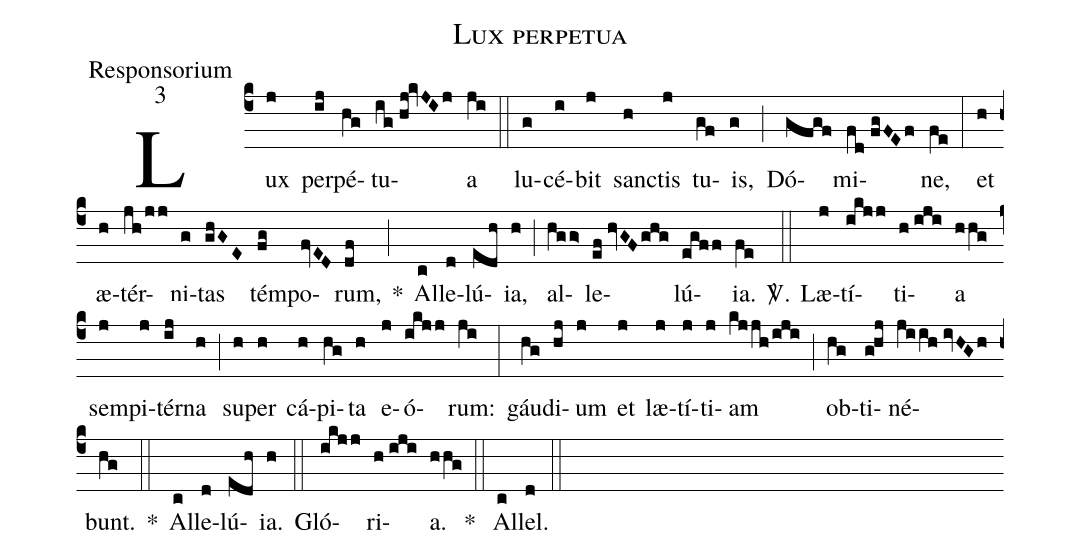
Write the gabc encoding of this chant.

name:Lux perpetua;
office-part:Responsorium;
mode:3;
%%
(c4) Lux(j) per(ij)pé(hg)tu(ig//hj!kvJIj)a(ji) (::) lu(g)cé(i)bit(j) san(h)ctis(j) tu(gf)is,(g) (;) Dó(gfgf)mi(fd//fgFEf)ne,(fe) (:) et(h) æ(h)tér(jh/jj)ni(g)tas(ghGE) tém(fg)po(fvED)rum,(df) *(;) Al(c)le(d)lú(edh)ia,(h) (;) al(hgg>)le(ef//hvGFghg)lú(egff)ia.(fe) <sp>V/</sp>.(::) Læ(j)tí(ikjj)ti(h//iji)a(hhg) sem(j)pi(j)tér(ij)na(h) (;) su(h)per(h) cá(h)pi(hg)ta(h) e(j)ó(ikjj)rum:(ji) (:) gáu(hg)di(hj)um(j) et(j) læ(j)tí(j)ti(j)am(kjjh/iji) (;) ob(hg)ti(g!hj)né(jiih//ivHGh)bunt.(hg) *(::) Al(c)le(d)lú(edh)ia.(h) (::) Gló(ikjj)ri(h//iji)a.(hhg) *(::) Al(c)lel.(d) (::)
